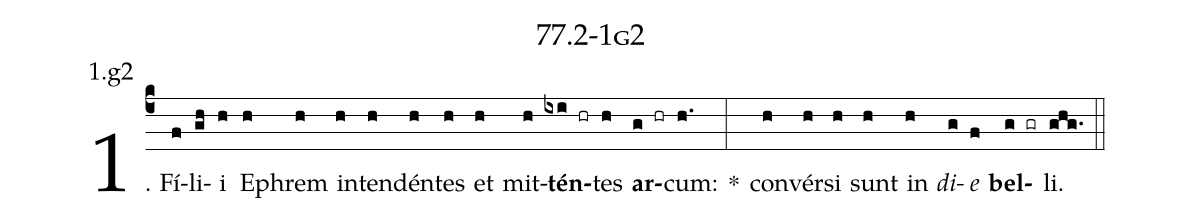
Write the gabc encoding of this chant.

name: 77.2-1g2;
annotation: 1.g2;
%%
(c4)1. Fí(f)li(gh)i(h) E(h)phrem(h) in(h)ten(h)dén(h)tes(h) et(h) mit(h)<b>tén</b>(ixi hr)tes(h) <b>ar</b>(g hr)cum:(h.) *(:) con(h)vér(h)si(h) sunt(h) in(h) <i>di</i>(g)<i>e</i>(f) <b>bel</b>(g gr)li.(ghg.) (::)


%E(h) u(h) o(g) u(f) a(g) e.(ghg.) (::)
